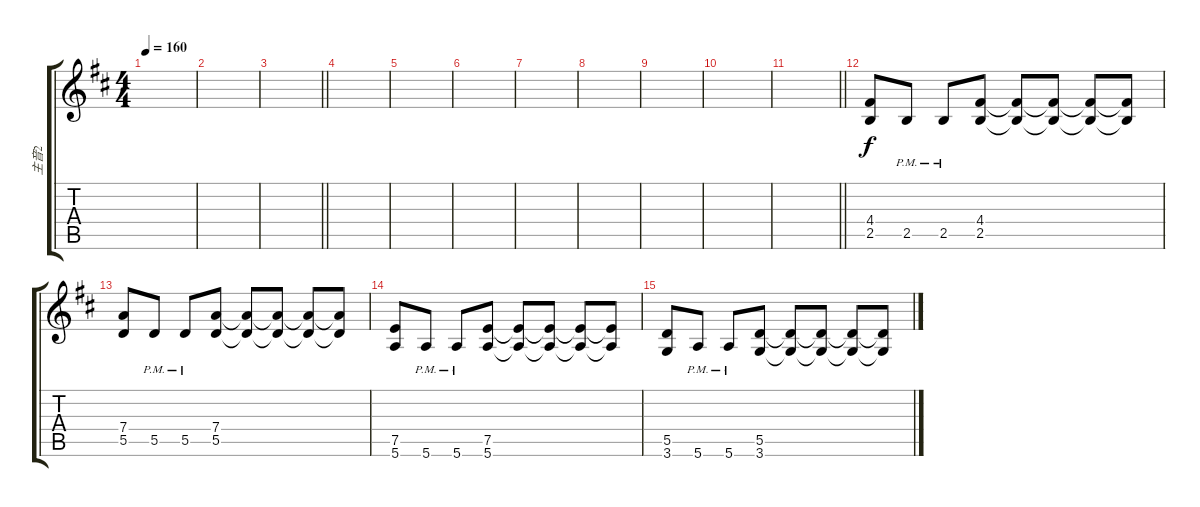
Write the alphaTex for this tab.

\track ("主音2" "主音2") {instrument distortionguitar}
\staff {score tabs}
\tuning (E4 B3 G3 D3 A2 E2) {hide}
\ts (4 4)
\tempo 160
\clef g2
\ks d
|
|
\barLineRight lightlight
|
|
|
|
|
|
|
|
\barLineRight lightlight
|
(4.4 2.5).8 2.5{pm}.8 2.5{pm}.8 (4.4 2.5).8 (4.4{t} 2.5{t}).8 (4.4{t} 2.5{t}).8 (4.4{t} 2.5{t}).8 (4.4{t} 2.5{t}).8 |
(7.4 5.5).8 5.5{pm}.8 5.5{pm}.8 (7.4 5.5).8 (7.4{t} 5.5{t}).8 (7.4{t} 5.5{t}).8 (7.4{t} 5.5{t}).8 (7.4{t} 5.5{t}).8 |
(7.5 5.6).8 5.6{pm}.8 5.6{pm}.8 (7.5 5.6).8 (7.5{t} 5.6{t}).8 (7.5{t} 5.6{t}).8 (7.5{t} 5.6{t}).8 (7.5{t} 5.6{t}).8 |
(5.5 3.6).8 5.6{pm}.8 5.6{pm}.8 (5.5 3.6).8 (5.5{t} 3.6{t}).8 (5.5{t} 3.6{t}).8 (5.5{t} 3.6{t}).8 (5.5{t} 3.6{t}).8
